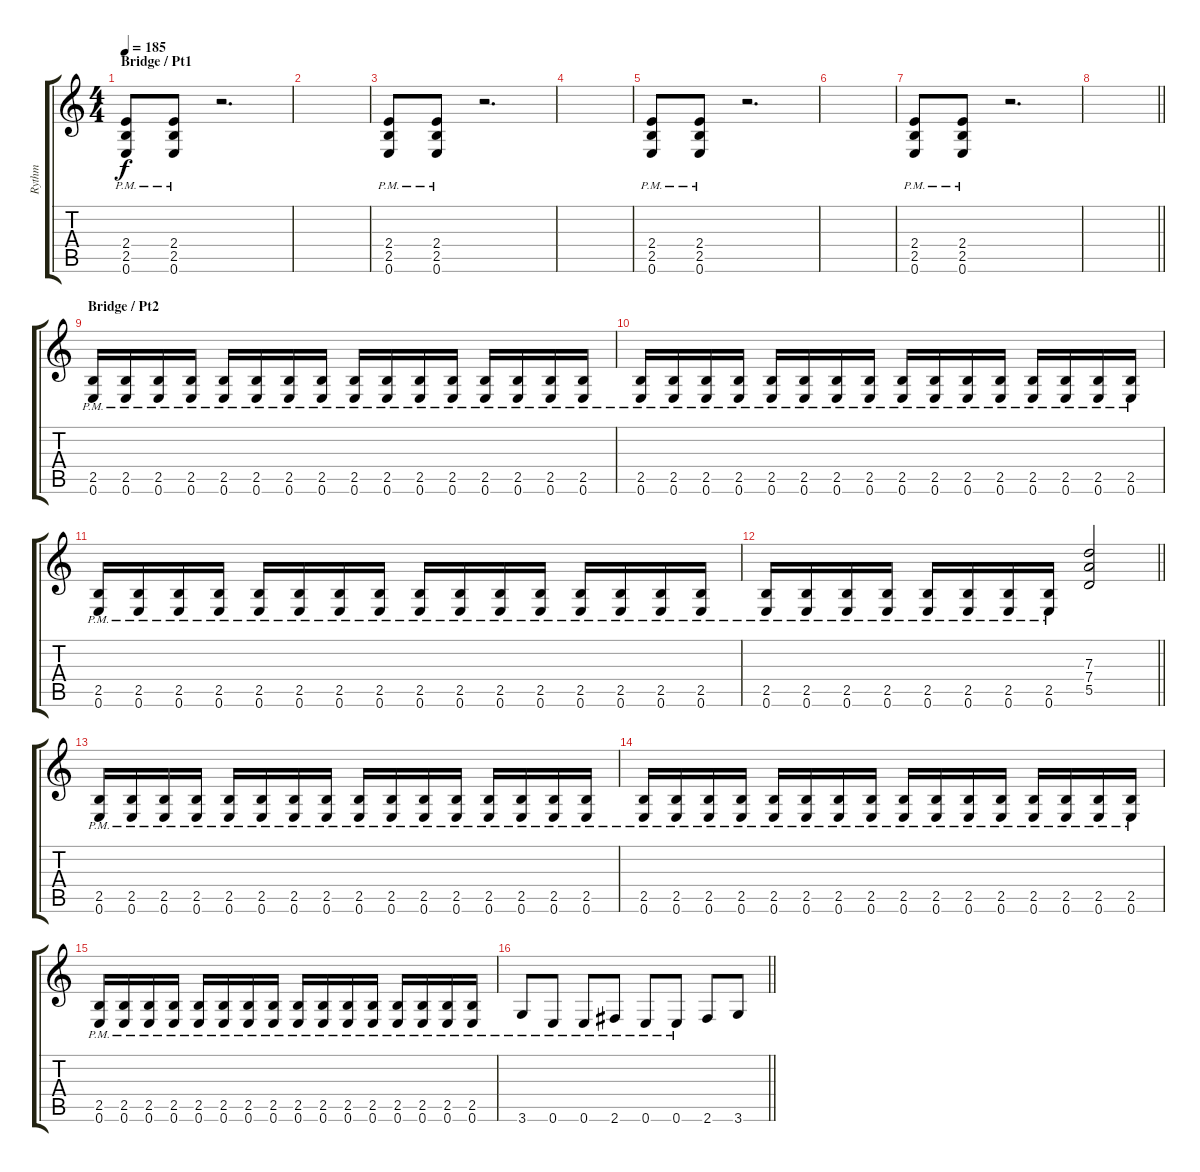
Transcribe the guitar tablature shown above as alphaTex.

\track ("Rythm" "Rythm") {instrument overdrivenguitar}
\staff {score tabs}
\tuning (E4 B3 G3 D3 A2 E2) {hide}
\ts (4 4)
\section ("" "Bridge / Pt1")
\tempo 185
\clef g2
\ks c
(2.4{pm} 2.5{pm} 0.6{pm}).8{dy f} (2.4{pm} 2.5{pm} 0.6{pm}).8 r.2{d} |
|
(2.4{pm} 2.5{pm} 0.6{pm}).8 (2.4{pm} 2.5{pm} 0.6{pm}).8 r.2{d} |
|
(2.4{pm} 2.5{pm} 0.6{pm}).8 (2.4{pm} 2.5{pm} 0.6{pm}).8 r.2{d} |
|
(2.4{pm} 2.5{pm} 0.6{pm}).8 (2.4{pm} 2.5{pm} 0.6{pm}).8 r.2{d} |
\barLineRight lightlight
|
\section ("" "Bridge / Pt2")
(2.5{pm} 0.6{pm}).16 (2.5{pm} 0.6{pm}).16 (2.5{pm} 0.6{pm}).16 (2.5{pm} 0.6{pm}).16 (2.5{pm} 0.6{pm}).16 (2.5{pm} 0.6{pm}).16 (2.5{pm} 0.6{pm}).16 (2.5{pm} 0.6{pm}).16 (2.5{pm} 0.6{pm}).16 (2.5{pm} 0.6{pm}).16 (2.5{pm} 0.6{pm}).16 (2.5{pm} 0.6{pm}).16 (2.5{pm} 0.6{pm}).16 (2.5{pm} 0.6{pm}).16 (2.5{pm} 0.6{pm}).16 (2.5{pm} 0.6{pm}).16 |
(2.5{pm} 0.6{pm}).16 (2.5{pm} 0.6{pm}).16 (2.5{pm} 0.6{pm}).16 (2.5{pm} 0.6{pm}).16 (2.5{pm} 0.6{pm}).16 (2.5{pm} 0.6{pm}).16 (2.5{pm} 0.6{pm}).16 (2.5{pm} 0.6{pm}).16 (2.5{pm} 0.6{pm}).16 (2.5{pm} 0.6{pm}).16 (2.5{pm} 0.6{pm}).16 (2.5{pm} 0.6{pm}).16 (2.5{pm} 0.6{pm}).16 (2.5{pm} 0.6{pm}).16 (2.5{pm} 0.6{pm}).16 (2.5{pm} 0.6{pm}).16 |
(2.5{pm} 0.6{pm}).16 (2.5{pm} 0.6{pm}).16 (2.5{pm} 0.6{pm}).16 (2.5{pm} 0.6{pm}).16 (2.5{pm} 0.6{pm}).16 (2.5{pm} 0.6{pm}).16 (2.5{pm} 0.6{pm}).16 (2.5{pm} 0.6{pm}).16 (2.5{pm} 0.6{pm}).16 (2.5{pm} 0.6{pm}).16 (2.5{pm} 0.6{pm}).16 (2.5{pm} 0.6{pm}).16 (2.5{pm} 0.6{pm}).16 (2.5{pm} 0.6{pm}).16 (2.5{pm} 0.6{pm}).16 (2.5{pm} 0.6{pm}).16 |
\barLineRight lightlight
(2.5{pm} 0.6{pm}).16 (2.5{pm} 0.6{pm}).16 (2.5{pm} 0.6{pm}).16 (2.5{pm} 0.6{pm}).16 (2.5{pm} 0.6{pm}).16 (2.5{pm} 0.6{pm}).16 (2.5{pm} 0.6{pm}).16 (2.5{pm} 0.6{pm}).16 (7.3 7.4 5.5).2 |
(2.5{pm} 0.6{pm}).16 (2.5{pm} 0.6{pm}).16 (2.5{pm} 0.6{pm}).16 (2.5{pm} 0.6{pm}).16 (2.5{pm} 0.6{pm}).16 (2.5{pm} 0.6{pm}).16 (2.5{pm} 0.6{pm}).16 (2.5{pm} 0.6{pm}).16 (2.5{pm} 0.6{pm}).16 (2.5{pm} 0.6{pm}).16 (2.5{pm} 0.6{pm}).16 (2.5{pm} 0.6{pm}).16 (2.5{pm} 0.6{pm}).16 (2.5{pm} 0.6{pm}).16 (2.5{pm} 0.6{pm}).16 (2.5{pm} 0.6{pm}).16 |
(2.5{pm} 0.6{pm}).16 (2.5{pm} 0.6{pm}).16 (2.5{pm} 0.6{pm}).16 (2.5{pm} 0.6{pm}).16 (2.5{pm} 0.6{pm}).16 (2.5{pm} 0.6{pm}).16 (2.5{pm} 0.6{pm}).16 (2.5{pm} 0.6{pm}).16 (2.5{pm} 0.6{pm}).16 (2.5{pm} 0.6{pm}).16 (2.5{pm} 0.6{pm}).16 (2.5{pm} 0.6{pm}).16 (2.5{pm} 0.6{pm}).16 (2.5{pm} 0.6{pm}).16 (2.5{pm} 0.6{pm}).16 (2.5{pm} 0.6{pm}).16 |
(2.5{pm} 0.6{pm}).16 (2.5{pm} 0.6{pm}).16 (2.5{pm} 0.6{pm}).16 (2.5{pm} 0.6{pm}).16 (2.5{pm} 0.6{pm}).16 (2.5{pm} 0.6{pm}).16 (2.5{pm} 0.6{pm}).16 (2.5{pm} 0.6{pm}).16 (2.5{pm} 0.6{pm}).16 (2.5{pm} 0.6{pm}).16 (2.5{pm} 0.6{pm}).16 (2.5{pm} 0.6{pm}).16 (2.5{pm} 0.6{pm}).16 (2.5{pm} 0.6{pm}).16 (2.5{pm} 0.6{pm}).16 (2.5{pm} 0.6{pm}).16 |
\barLineRight lightlight
3.6{pm}.8 0.6{pm}.8 0.6{pm}.8 2.6{pm}.8 0.6{pm}.8 0.6{pm}.8 2.6.8 3.6.8
